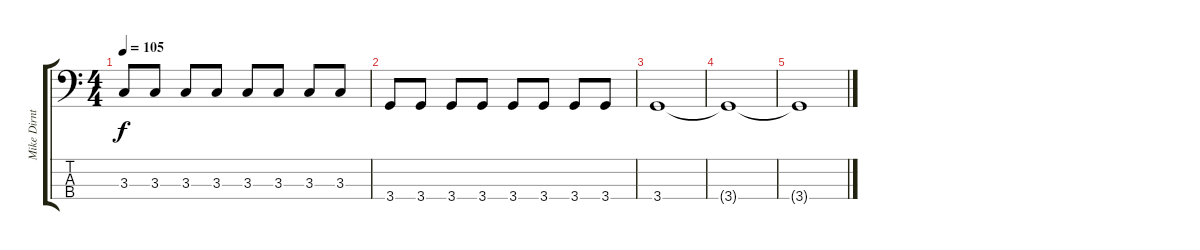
\track ("Mike Dirnt" "Mike Dirnt") {instrument electricbassfinger}
\staff {score tabs}
\tuning (G2 D2 A1 E1) {hide}
\ts (4 4)
\tempo 105
\clef f4
\ks c
3.3.8{dy f} 3.3.8 3.3.8 3.3.8 3.3.8 3.3.8 3.3.8 3.3.8 |
3.4.8 3.4.8 3.4.8 3.4.8 3.4.8 3.4.8 3.4.8 3.4.8 |
3.4.1 |
3.4{t}.1 |
3.4{t}.1
